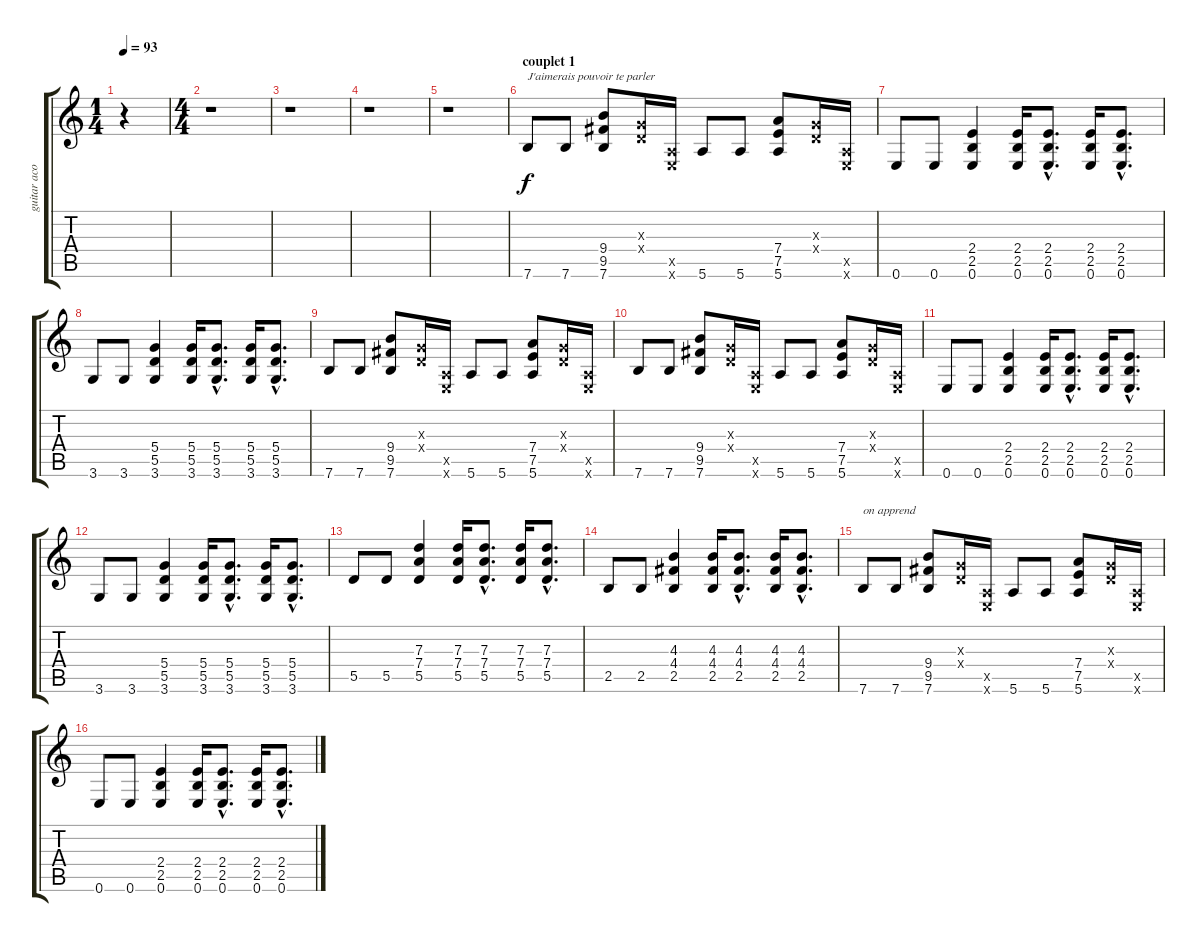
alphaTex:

\track ("guitar acoustic" "guitar aco") {instrument acousticguitarsteel}
\staff {score tabs}
\tuning (E4 B3 G3 D3 A2 E2) {hide}
\ts (1 4)
\tempo 93
\clef g2
\ks c
r.4{dy f instrument acousticguitarsteel} |
\ts (4 4)
r.1 |
r.1 |
r.1 |
r.1 |
\section ("" "couplet 1")
7.6.8{txt "J'aimerais pouvoir te parler"} 7.6.8 (9.4 9.5 7.6).8 (0.3{x} 0.4{x}).16 (0.5{x} 0.6{x}).16 5.6.8 5.6.8 (7.4 7.5 5.6).8 (0.3{x} 0.4{x}).16 (0.5{x} 0.6{x}).16 |
0.6.8 0.6.8 (2.4 2.5 0.6).4 (2.4 2.5 0.6).16 (2.4{hac} 2.5{hac} 0.6{hac}).8{d} (2.4 2.5 0.6).16 (2.4{hac} 2.5{hac} 0.6{hac}).8{d} |
3.6.8 3.6.8 (5.4 5.5 3.6).4 (5.4 5.5 3.6).16 (5.4{hac} 5.5{hac} 3.6{hac}).8{d} (5.4 5.5 3.6).16 (5.4{hac} 5.5{hac} 3.6{hac}).8{d} |
7.6.8 7.6.8 (9.4 9.5 7.6).8 (0.3{x} 0.4{x}).16 (0.5{x} 0.6{x}).16 5.6.8 5.6.8 (7.4 7.5 5.6).8 (0.3{x} 0.4{x}).16 (0.5{x} 0.6{x}).16 |
7.6.8 7.6.8 (9.4 9.5 7.6).8 (0.3{x} 0.4{x}).16 (0.5{x} 0.6{x}).16 5.6.8 5.6.8 (7.4 7.5 5.6).8 (0.3{x} 0.4{x}).16 (0.5{x} 0.6{x}).16 |
0.6.8 0.6.8 (2.4 2.5 0.6).4 (2.4 2.5 0.6).16 (2.4{hac} 2.5{hac} 0.6{hac}).8{d} (2.4 2.5 0.6).16 (2.4{hac} 2.5{hac} 0.6{hac}).8{d} |
3.6.8 3.6.8 (5.4 5.5 3.6).4 (5.4 5.5 3.6).16 (5.4{hac} 5.5{hac} 3.6{hac}).8{d} (5.4 5.5 3.6).16 (5.4{hac} 5.5{hac} 3.6{hac}).8{d} |
5.5.8 5.5.8 (7.3 7.4 5.5).4 (7.3 7.4 5.5).16 (7.3{hac} 7.4{hac} 5.5{hac}).8{d} (7.3 7.4 5.5).16 (7.3{hac} 7.4{hac} 5.5{hac}).8{d} |
2.5.8 2.5.8 (4.3 4.4 2.5).4 (4.3 4.4 2.5).16 (4.3{hac} 4.4{hac} 2.5{hac}).8{d} (4.3 4.4 2.5).16 (4.3{hac} 4.4{hac} 2.5{hac}).8{d} |
7.6.8{txt "on apprend"} 7.6.8 (9.4 9.5 7.6).8 (0.3{x} 0.4{x}).16 (0.5{x} 0.6{x}).16 5.6.8 5.6.8 (7.4 7.5 5.6).8 (0.3{x} 0.4{x}).16 (0.5{x} 0.6{x}).16 |
0.6.8 0.6.8 (2.4 2.5 0.6).4 (2.4 2.5 0.6).16 (2.4{hac} 2.5{hac} 0.6{hac}).8{d} (2.4 2.5 0.6).16 (2.4{hac} 2.5{hac} 0.6{hac}).8{d}
